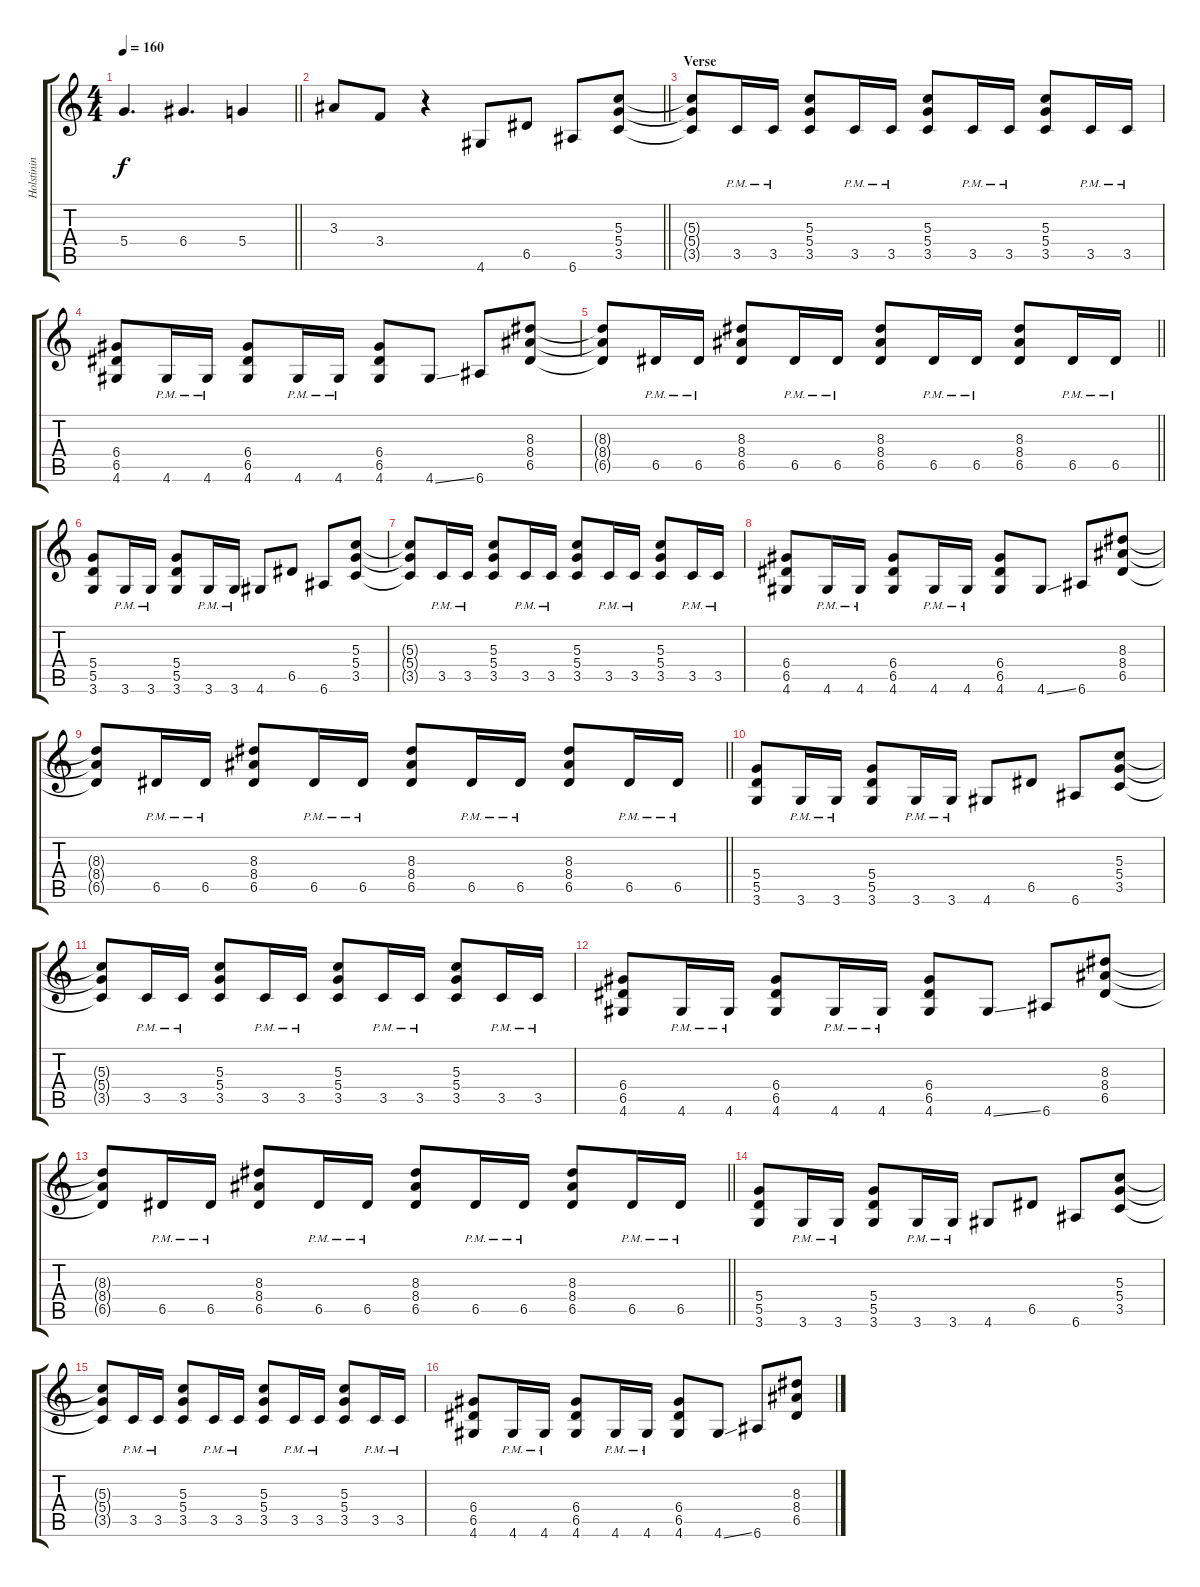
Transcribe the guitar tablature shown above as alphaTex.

\track ("Holstinin" "Holstinin") {instrument electricguitarmuted}
\staff {score tabs}
\tuning (E4 B3 G3 D3 A2 E2) {hide}
\ts (4 4)
\tempo 160
\clef g2
\barLineRight lightlight
\ks c
5.4.4{d dy f} 6.4.4{d} 5.4.4 |
\barLineRight lightlight
3.3{t}.8 3.4.8 r.4 4.6.8 6.5.8 6.6.8 (5.3 5.4 3.5).8 |
\section ("" "Verse")
(5.3{t} 5.4{t} 3.5{t}).8 3.5{pm}.16 3.5{pm}.16 (5.3 5.4 3.5).8 3.5{pm}.16 3.5{pm}.16 (5.3 5.4 3.5).8 3.5{pm}.16 3.5{pm}.16 (5.3 5.4 3.5).8 3.5{pm}.16 3.5{pm}.16 |
(6.4 6.5 4.6).8 4.6{pm}.16 4.6{pm}.16 (6.4 6.5 4.6).8 4.6{pm}.16 4.6{pm}.16 (6.4 6.5 4.6).8 4.6{ss}.8 6.6.8 (8.3 8.4 6.5).8 |
\barLineRight lightlight
(8.3{t} 8.4{t} 6.5{t}).8 6.5{pm}.16 6.5{pm}.16 (8.3 8.4 6.5).8 6.5{pm}.16 6.5{pm}.16 (8.3 8.4 6.5).8 6.5{pm}.16 6.5{pm}.16 (8.3 8.4 6.5).8 6.5{pm}.16 6.5{pm}.16 |
(5.4 5.5 3.6).8 3.6{pm}.16 3.6{pm}.16 (5.4 5.5 3.6).8 3.6{pm}.16 3.6{pm}.16 4.6.8 6.5.8 6.6.8 (5.3 5.4 3.5).8 |
(5.3{t} 5.4{t} 3.5{t}).8 3.5{pm}.16 3.5{pm}.16 (5.3 5.4 3.5).8 3.5{pm}.16 3.5{pm}.16 (5.3 5.4 3.5).8 3.5{pm}.16 3.5{pm}.16 (5.3 5.4 3.5).8 3.5{pm}.16 3.5{pm}.16 |
(6.4 6.5 4.6).8 4.6{pm}.16 4.6{pm}.16 (6.4 6.5 4.6).8 4.6{pm}.16 4.6{pm}.16 (6.4 6.5 4.6).8 4.6{ss}.8 6.6.8 (8.3 8.4 6.5).8 |
\barLineRight lightlight
(8.3{t} 8.4{t} 6.5{t}).8 6.5{pm}.16 6.5{pm}.16 (8.3 8.4 6.5).8 6.5{pm}.16 6.5{pm}.16 (8.3 8.4 6.5).8 6.5{pm}.16 6.5{pm}.16 (8.3 8.4 6.5).8 6.5{pm}.16 6.5{pm}.16 |
(5.4 5.5 3.6).8 3.6{pm}.16 3.6{pm}.16 (5.4 5.5 3.6).8 3.6{pm}.16 3.6{pm}.16 4.6.8 6.5.8 6.6.8 (5.3 5.4 3.5).8 |
(5.3{t} 5.4{t} 3.5{t}).8 3.5{pm}.16 3.5{pm}.16 (5.3 5.4 3.5).8 3.5{pm}.16 3.5{pm}.16 (5.3 5.4 3.5).8 3.5{pm}.16 3.5{pm}.16 (5.3 5.4 3.5).8 3.5{pm}.16 3.5{pm}.16 |
(6.4 6.5 4.6).8 4.6{pm}.16 4.6{pm}.16 (6.4 6.5 4.6).8 4.6{pm}.16 4.6{pm}.16 (6.4 6.5 4.6).8 4.6{ss}.8 6.6.8 (8.3 8.4 6.5).8 |
\barLineRight lightlight
(8.3{t} 8.4{t} 6.5{t}).8 6.5{pm}.16 6.5{pm}.16 (8.3 8.4 6.5).8 6.5{pm}.16 6.5{pm}.16 (8.3 8.4 6.5).8 6.5{pm}.16 6.5{pm}.16 (8.3 8.4 6.5).8 6.5{pm}.16 6.5{pm}.16 |
(5.4 5.5 3.6).8 3.6{pm}.16 3.6{pm}.16 (5.4 5.5 3.6).8 3.6{pm}.16 3.6{pm}.16 4.6.8 6.5.8 6.6.8 (5.3 5.4 3.5).8 |
(5.3{t} 5.4{t} 3.5{t}).8 3.5{pm}.16 3.5{pm}.16 (5.3 5.4 3.5).8 3.5{pm}.16 3.5{pm}.16 (5.3 5.4 3.5).8 3.5{pm}.16 3.5{pm}.16 (5.3 5.4 3.5).8 3.5{pm}.16 3.5{pm}.16 |
(6.4 6.5 4.6).8 4.6{pm}.16 4.6{pm}.16 (6.4 6.5 4.6).8 4.6{pm}.16 4.6{pm}.16 (6.4 6.5 4.6).8 4.6{ss}.8 6.6.8 (8.3 8.4 6.5).8
